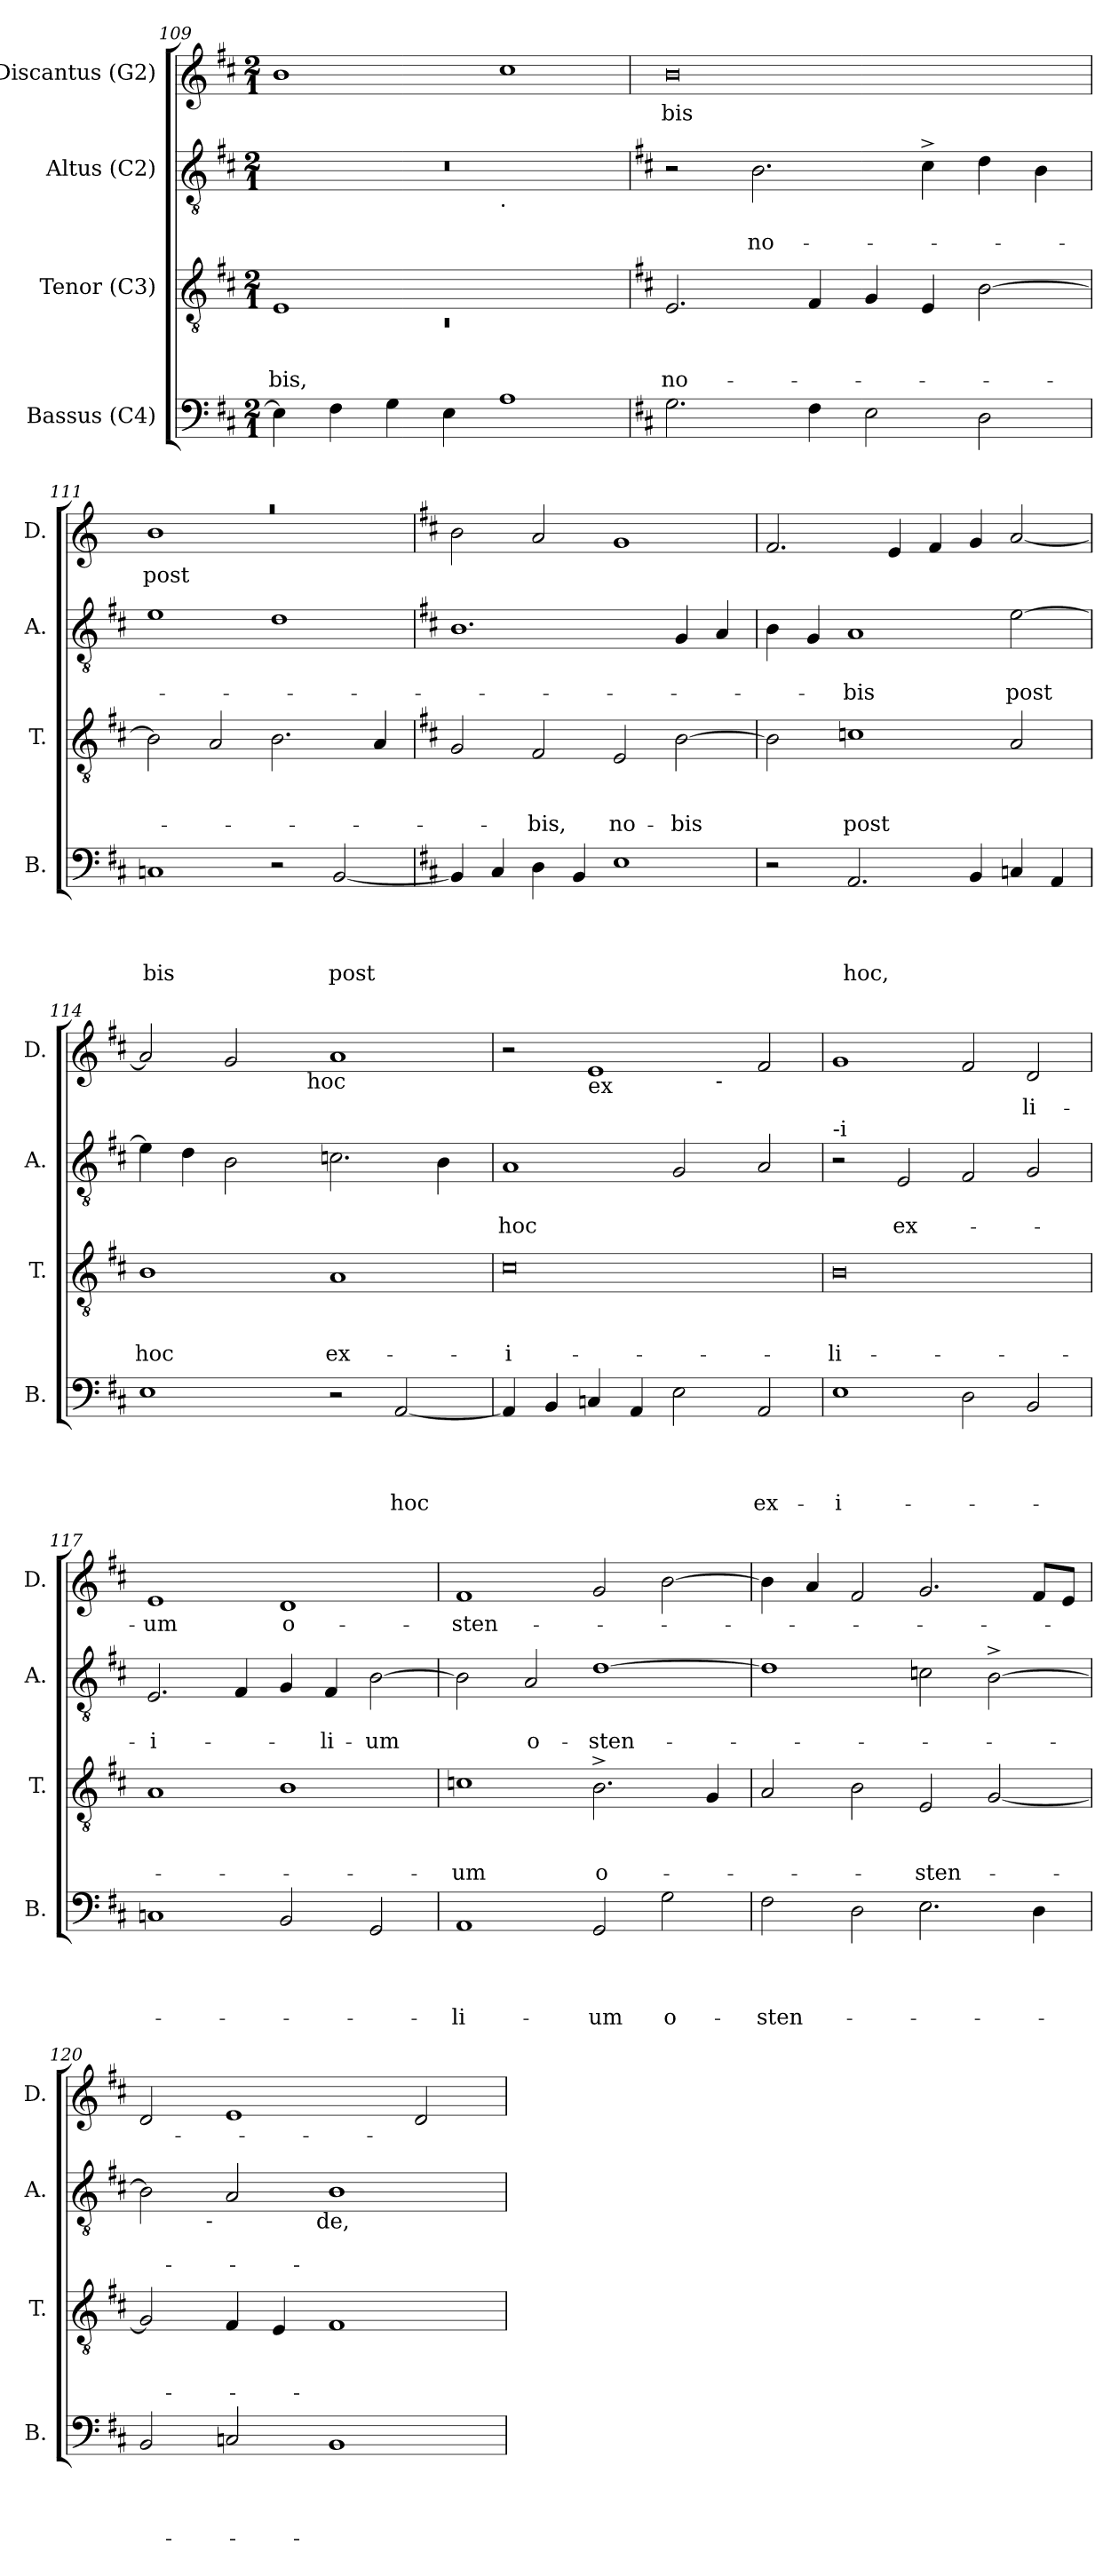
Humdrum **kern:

**kern	**text	**text	**text	**text	**kern	**text	**text	**text	**kern	**text	**text	**kern	**text
*part4	*part4	*part4	*part4	*part4	*part3	*part3	*part3	*part3	*part2	*part2	*part2	*part1	*part1
*staff4	*staff4	*staff4	*staff4	*staff4	*staff3	*staff3	*staff3	*staff3	*staff2	*staff2	*staff2	*staff1	*staff1
*I"Bassus (C4)	*	*	*	*	*I"Tenor (C3)	*	*	*	*I"Altus (C2)	*	*	*I"Discantus (G2)	*
*I'B.	*	*	*	*	*I'T.	*	*	*	*I'A.	*	*	*I'D.	*
*clefF4	*	*	*	*	*clefGv2	*	*	*	*clefGv2	*	*	*clefG2	*
*k[f#c#]	*	*	*	*	*k[f#c#]	*	*	*	*k[f#c#]	*	*	*k[f#c#]	*
*D:	*	*	*	*	*D:	*	*	*	*D:	*	*	*D:	*
*M2/1	*	*	*	*	*M2/1	*	*	*	*M2/1	*	*	*M2/1	*
=109	=109	=109	=109	=109	=109	=109	=109	=109	=109	=109	=109	=109	=109
*	*	*	*	*	*^	*	*	*	*	*	*	*	*
!	!	!	!	!	!	!LO:N:vis=1	!	!	!LO:LY:b	!	!	!	!	!
*	*	*	*	*	*	*	*	*	*	*^	*	*	*	*
4E\]	.	.	.	.	1E	0rC	.	.	-bis,	0r	1ryy	.	.	1b	.
4F#\	.	.	.	.	.	.	.	.	.	.	.	.	.	.	.
4G\	.	.	.	.	.	.	.	.	.	.	.	.	.	.	.
4E\	.	.	.	.	.	.	.	.	.	.	.	.	.	.	.
!	!	!	!	!	!	!	!	!	!	!	!LO:TX:b:t=.	!	!	!	!
1A	.	.	.	.	1ryy	.	.	.	.	.	1ryy	.	.	1cc#	.
*	*	*	*	*	*v	*v	*	*	*	*	*	*	*	*	*
*	*	*	*	*	*	*	*	*	*v	*v	*	*	*	*
=110	=110	=110	=110	=110	=110	=110	=110	=110	=110	=110	=110	=110	=110
*	*	*	*	*	*	*	*	*	*	*	*	*k[]	*
*	*	*	*	*	*	*	*	*	*	*	*	*C:	*
*	*	*	*	*	*	*	*	*	*^	*	*	*	*
!	!	!	!	!	!	!	!	!LO:LY:b	!	!	!	!	!	!LO:LY:b:rj
*	*	*	*	*	*	*	*	*	*v	*v	*	*	*	*
2.G\	.	.	.	.	2.E/	.	.	no-	2r	.	.	0b	-bis
!	!	!	!	!	!	!	!	!	!	!	!LO:LY:b	!	!
.	.	.	.	.	.	.	.	.	2.B\	.	no-	.	.
4F#\	.	.	.	.	4F#/	.	.	.	.	.	.	.	.
2E\	.	.	.	.	4G/	.	.	.	.	.	.	.	.
.	.	.	.	.	4E/	.	.	.	4c#^>\	.	.	.	.
2D\	.	.	.	.	[>2B\	.	.	.	4d\	.	.	.	.
.	.	.	.	.	.	.	.	.	4B\	.	.	.	.
=111	=111	=111	=111	=111	=111	=111	=111	=111	=111	=111	=111	=111	=111
!	!	!	!	!LO:LY:b	!	!	!	!	!	!	!	!LO:N:vis=1	!LO:LY:b
*	*	*	*	*	*	*	*	*	*	*	*	*^	*
1Cn	.	.	.	-bis	2B\]	.	.	.	1e	.	.	0raa	1b	post
.	.	.	.	.	2A/	.	.	.	.	.	.	.	.	.
2r	.	.	.	.	2.B\	.	.	.	1d	.	.	.	1ryy	.
!	!	!	!	!LO:LY:b	!	!	!	!	!	!	!	!	!	!
[<2BB/	.	.	.	post	.	.	.	.	.	.	.	.	.	.
.	.	.	.	.	4A/	.	.	.	.	.	.	.	.	.
*	*	*	*	*	*	*	*	*	*	*	*	*v	*v	*
!!LO:LB:g=z
=112	=112	=112	=112	=112	=112	=112	=112	=112	=112	=112	=112	=112	=112
*	*	*	*	*	*	*	*	*	*	*	*	*k[f#c#]	*
*	*	*	*	*	*	*	*	*	*	*	*	*D:	*
4BB/]	.	.	.	.	2G/	.	.	.	1.B	.	.	2b\	.
4C#/	.	.	.	.	.	.	.	.	.	.	.	.	.
!	!	!	!	!	!	!	!	!LO:LY:b	!	!	!	!	!
4D\	.	.	.	.	2F#/	.	.	-bis,	.	.	.	2a/	.
4BB/	.	.	.	.	.	.	.	.	.	.	.	.	.
!	!	!	!	!	!	!	!	!LO:LY:b	!	!	!	!	!
1E	.	.	.	.	2E/	.	.	no-	.	.	.	1g	.
!	!	!	!	!	!	!	!	!LO:LY:b	!	!	!	!	!
.	.	.	.	.	[>2B\	.	.	-bis	4G/	.	.	.	.
.	.	.	.	.	.	.	.	.	4A/	.	.	.	.
=113	=113	=113	=113	=113	=113	=113	=113	=113	=113	=113	=113	=113	=113
2r	.	.	.	.	2B\]	.	.	.	4B\	.	.	2.f#/	.
.	.	.	.	.	.	.	.	.	4G/	.	.	.	.
!	!	!	!	!LO:LY:b	!	!	!	!LO:LY:b	!	!	!LO:LY:b	!	!
2.AA/	.	.	.	hoc,	1cn	.	.	post	1A	.	-bis	.	.
.	.	.	.	.	.	.	.	.	.	.	.	4e/	.
.	.	.	.	.	.	.	.	.	.	.	.	4f#/	.
4BB/	.	.	.	.	.	.	.	.	.	.	.	4g/	.
!	!	!	!	!	!	!	!	!	!	!	!LO:LY:b	!	!
4C/	.	.	.	.	2A/	.	.	.	[>2e\	.	post	[<2a/	.
4AA/	.	.	.	.	.	.	.	.	.	.	.	.	.
=114	=114	=114	=114	=114	=114	=114	=114	=114	=114	=114	=114	=114	=114
!	!	!	!	!	!	!	!	!LO:LY:b	!	!	!	!	!
*	*	*	*	*	*	*	*	*	*	*	*	*^	*
1E	.	.	.	.	1B	.	.	hoc	4e\]	.	.	2a/]	2ryy	.
.	.	.	.	.	.	.	.	.	4d\	.	.	.	.	.
.	.	.	.	.	.	.	.	.	2B\	.	.	2g/	4ryy	.
.	.	.	.	.	.	.	.	.	.	.	.	.	8ryy	.
.	.	.	.	.	.	.	.	.	.	.	.	.	32ryy	.
!	!	!	!	!	!	!	!	!	!	!	!	!	!LO:TX:b:t=hoc	!
.	.	.	.	.	.	.	.	.	.	.	.	.	1ryy	.
!	!	!	!	!	!	!	!	!LO:LY:b	!	!	!	!	!	!
2r	.	.	.	.	1A	.	.	ex-	2.cn\	.	.	1a	.	.
!	!	!	!	!LO:LY:b	!	!	!	!	!	!	!	!	!	!
[<2AA/	.	.	.	hoc	.	.	.	.	.	.	.	.	.	.
.	.	.	.	.	.	.	.	.	4B\	.	.	.	.	.
.	.	.	.	.	.	.	.	.	.	.	.	.	16.ryy	.
=115	=115	=115	=115	=115	=115	=115	=115	=115	=115	=115	=115	=115	=115	=115
!	!	!	!	!	!	!	!	!LO:LY:b:rj	!	!	!LO:LY:b	!	!	!
4AA/]	.	.	.	.	0c#	.	.	-i-	1A	.	hoc	2r	1ryy	.
4BB/	.	.	.	.	.	.	.	.	.	.	.	.	.	.
!	!	!	!	!	!	!	!	!	!	!	!	!LO:TX:b:t=ex	!	!
4C/	.	.	.	.	.	.	.	.	.	.	.	1e	.	.
4AA/	.	.	.	.	.	.	.	.	.	.	.	.	.	.
2E\	.	.	.	.	.	.	.	.	2G/	.	.	.	4ryy	.
!	!	!	!	!	!	!	!	!	!	!	!	!	!LO:TX:b:t=-	!
.	.	.	.	.	.	.	.	.	.	.	.	.	2.ryy	.
!	!	!	!	!LO:LY:b	!	!	!	!	!	!	!	!	!	!
2AA/	.	.	.	ex-	.	.	.	.	2A/	.	.	2f#/	.	.
!!LO:LB:g=z
=116	=116	=116	=116	=116	=116	=116	=116	=116	=116	=116	=116	=116	=116	=116
!	!	!	!	!	!	!	!	!	!LO:TX:a:t=-i	!	!	!	!	!
!	!	!	!	!LO:LY:b:rj	!	!	!	!LO:LY:b:rj	!	!	!	!	!	!
*	*	*	*	*	*	*	*	*	*	*	*	*v	*v	*
1E	.	.	.	-i-	0B	.	.	-li-	2r	.	.	1g	.
!	!	!	!	!	!	!	!	!	!	!	!LO:LY:b	!	!
.	.	.	.	.	.	.	.	.	2E/	.	ex-	.	.
2D\	.	.	.	.	.	.	.	.	2F#/	.	.	2f#/	.
!	!	!	!	!	!	!	!	!	!	!	!	!	!LO:LY:b
2BB/	.	.	.	.	.	.	.	.	2G/	.	.	2d/	li-
=117	=117	=117	=117	=117	=117	=117	=117	=117	=117	=117	=117	=117	=117
!	!	!	!	!	!	!	!	!	!	!	!LO:LY:b:rj	!	!LO:LY:b
1C	.	.	.	.	1A	.	.	.	2.E/	.	-i-	1e	-um
.	.	.	.	.	.	.	.	.	4F#/	.	.	.	.
!	!	!	!	!	!	!	!	!	!	!	!	!	!LO:LY:b:rj
2BB/	.	.	.	.	1B	.	.	.	4G/	.	.	1d	o-
!	!	!	!	!	!	!	!	!	!	!	!LO:LY:b	!	!
.	.	.	.	.	.	.	.	.	4F#/	.	-li-	.	.
!	!	!	!	!	!	!	!	!	!	!	!LO:LY:b	!	!
2GG/	.	.	.	.	.	.	.	.	[>2B\	.	-um	.	.
=118	=118	=118	=118	=118	=118	=118	=118	=118	=118	=118	=118	=118	=118
!	!	!	!	!LO:LY:b:rj	!	!	!	!LO:LY:b	!	!	!	!	!LO:LY:b
1AA	.	.	.	-li-	1cn	.	.	-um	2B\]	.	.	1f#	-sten-
!	!	!	!	!	!	!	!	!	!	!	!LO:LY:b	!	!
.	.	.	.	.	.	.	.	.	2A/	.	o-	.	.
!	!	!	!	!LO:LY:b	!	!	!	!LO:LY:b	!	!	!LO:LY:b	!	!
2GG/	.	.	.	-um	2.B^>\	.	.	o-	[>1d	.	-sten-	2g/	.
!	!	!	!	!LO:LY:b	!	!	!	!	!	!	!	!	!
2G\	.	.	.	o-	.	.	.	.	.	.	.	[>2b\	.
.	.	.	.	.	4G/	.	.	.	.	.	.	.	.
=119	=119	=119	=119	=119	=119	=119	=119	=119	=119	=119	=119	=119	=119
!	!	!	!	!LO:LY:b	!	!	!	!	!	!	!	!	!
2F#\	.	.	.	-sten-	2A/	.	.	.	1d]	.	.	4b\]	.
.	.	.	.	.	.	.	.	.	.	.	.	4a/	.
2D\	.	.	.	.	2B\	.	.	.	.	.	.	2f#/	.
!	!	!	!	!	!	!	!	!LO:LY:b	!	!	!	!	!
2.E\	.	.	.	.	2E/	.	.	-sten-	2cn\	.	.	2.g/	.
.	.	.	.	.	[<2G/	.	.	.	[<2B^>\	.	.	.	.
4D\	.	.	.	.	.	.	.	.	.	.	.	8f#/L	.
.	.	.	.	.	.	.	.	.	.	.	.	8e/J	.
!!LO:LB:g=z
=120	=120	=120	=120	=120	=120	=120	=120	=120	=120	=120	=120	=120	=120
*	*	*	*	*	*	*	*	*	*^	*	*	*	*
*	*	*	*	*	*	*	*	*	*	*^	*	*	*	*
2BB/	.	.	.	.	2G/]	.	.	.	2B\]	4..ryy	2ryy	.	.	2d/	.
!	!	!	!	!	!	!	!	!	!	!LO:TX:b:t=-	!	!	!	!	!
.	.	.	.	.	.	.	.	.	.	1ryy	.	.	.	.	.
2C/	.	.	.	.	4F#/	.	.	.	2A/	.	4...ryy	.	.	1e	.
.	.	.	.	.	4E/	.	.	.	.	.	.	.	.	.	.
!	!	!	!	!	!	!	!	!	!	!	!LO:TX:b:t=de,	!	!	!	!
.	.	.	.	.	.	.	.	.	.	.	1ryy	.	.	.	.
1BB	.	.	.	.	1F#	.	.	.	1B	.	.	.	.	.	.
.	.	.	.	.	.	.	.	.	.	2ryy	.	.	.	.	.
.	.	.	.	.	.	.	.	.	.	.	.	.	.	2d/	.
.	.	.	.	.	.	.	.	.	.	16ryy	.	.	.	.	.
.	.	.	.	.	.	.	.	.	.	.	32ryy	.	.	.	.
*	*	*	*	*	*	*	*	*	*v	*v	*v	*	*	*	*
=	=	=	=	=	=	=	=	=	=	=	=	=	=
*-	*-	*-	*-	*-	*-	*-	*-	*-	*-	*-	*-	*-	*-
